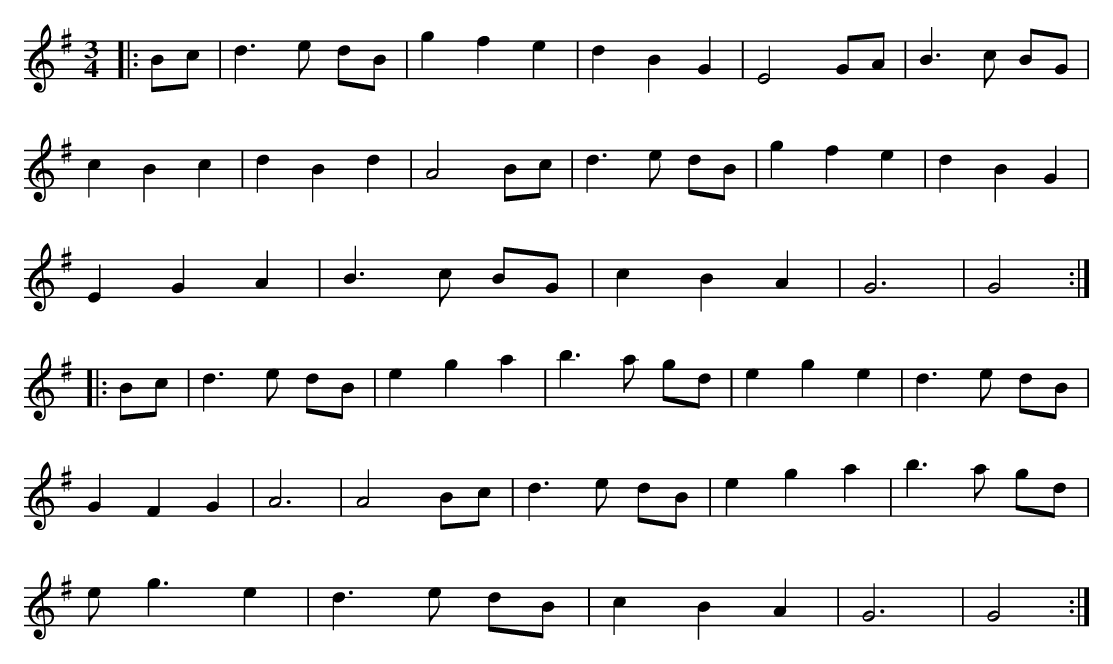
X:1
M:3/4
K:G
|:Bc|d3e dB|g2 f2 e2|d2 B2 G2|E4 GA|B3c BG|
c2 B2 c2|d2 B2 d2|A4 Bc|d3e dB|g2 f2 e2|d2 B2 G2|
E2 G2 A2|B3c BG|c2 B2 A2|G6|G4:|
|:Bc|d3e dB|e2 g2 a2|b3a gd|e2 g2 e2|d3e dB|
G2 F2 G2|A6|A4 Bc|d3e dB|e2 g2 a2|b3a gd|
eg3 e2|d3e dB|c2 B2 A2|G6|G4:|
